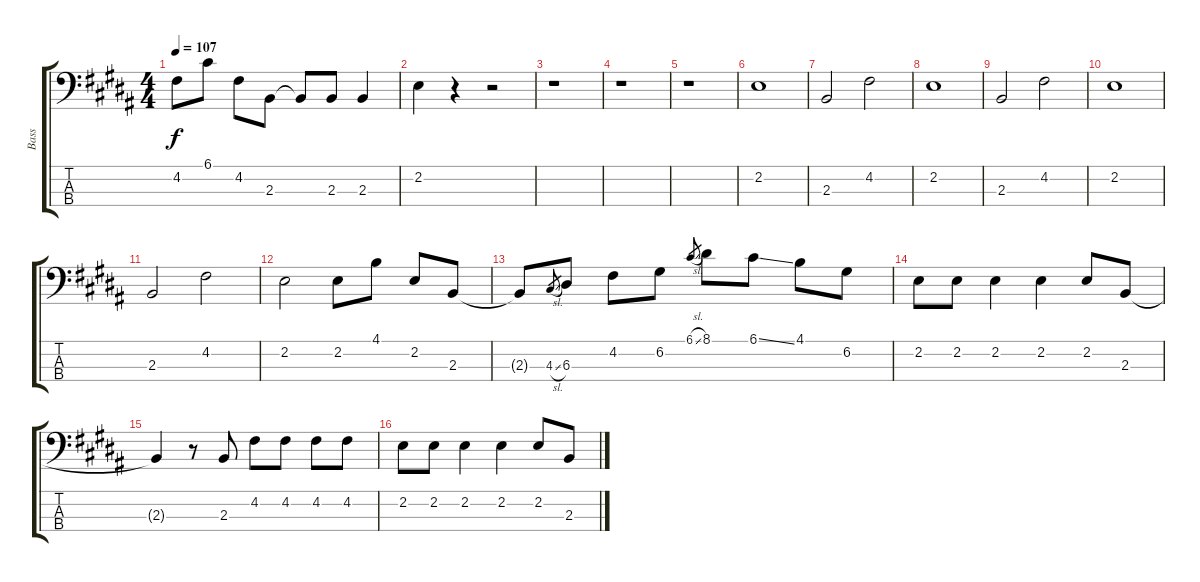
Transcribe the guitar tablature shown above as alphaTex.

\track ("Bass" "Bass") {instrument electricbasspick}
\staff {score tabs}
\tuning (G2 D2 A1 E1) {hide}
\ts (4 4)
\tempo 107
\clef f4
\ks b
4.2.8{dy f} 6.1.8 4.2.8 2.3.8 2.3{t}.8 2.3.8 2.3.4 |
2.2.4 r.4 r.2 |
r.1 |
r.1 |
r.1 |
2.2.1 |
2.3.2 4.2.2 |
2.2.1 |
2.3.2 4.2.2 |
2.2.1 |
2.3.2 4.2.2 |
2.2.2 2.2.8 4.1.8 2.2.8 2.3.8 |
2.3{t}.8 4.3{sl}.8{gr} 6.3.8 4.2.8 6.2.8 6.1{sl}.8{gr} 8.1.8 6.1{ss}.8 4.1.8 6.2.8 |
2.2.8 2.2.8 2.2.4 2.2.4 2.2.8 2.3.8 |
2.3{t}.4 r.8 2.3.8 4.2.8 4.2.8 4.2.8 4.2.8 |
2.2.8 2.2.8 2.2.4 2.2.4 2.2.8 2.3.8
